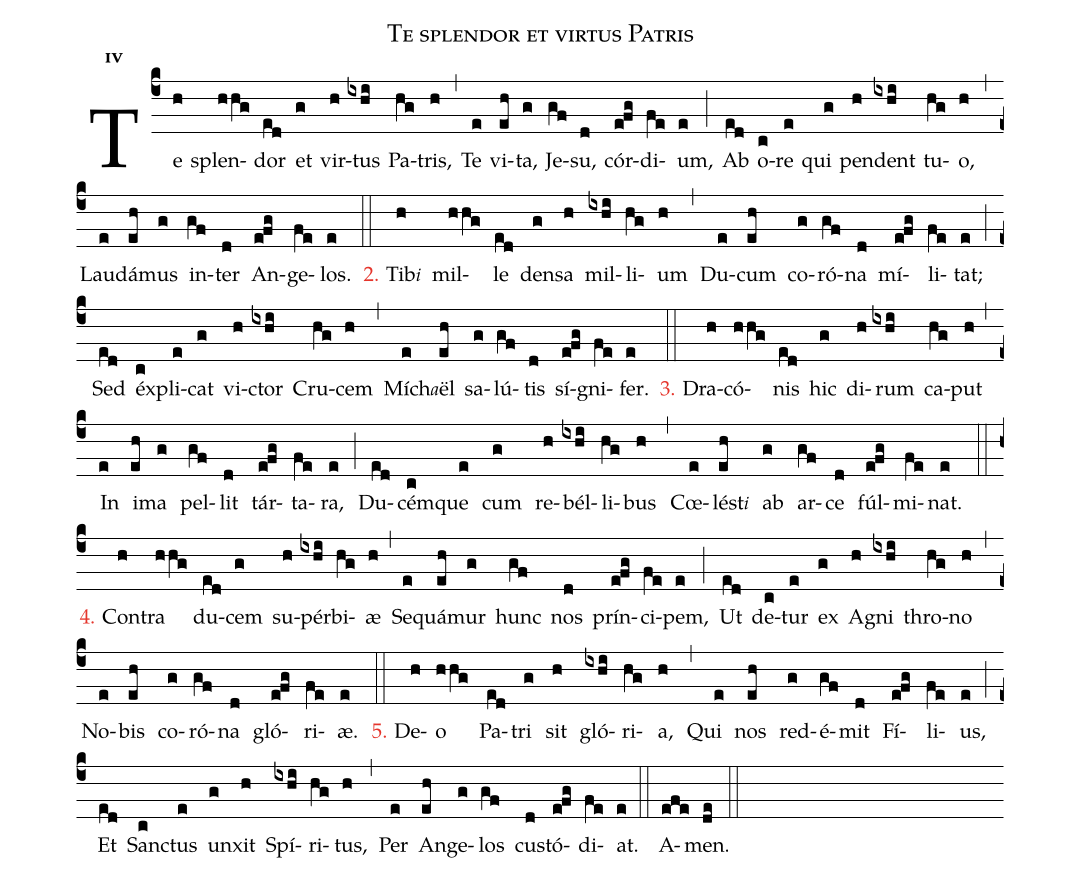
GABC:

name:Te splendor et virtus Patris;
office-part:hy;
mode:4;
%%
initial-style: 1;
name: Te splendor et virtus Patris;
mode: 4;
office-part: Hymnus;
annotation: Hymn.;
annotation: iv;
nabc-lines: 1;
%%
(c4) Te(h) splen(hhg)dor(ed) et(g) vir(h)tus(ixhi) Pa(hg)tris,(h) (,)
Te(e) vi(eh)ta,(g) Je(gf)su,(d) cór(efg)di(fe)um,(e) (;)
Ab(ed) o(c)re(e) qui(g) pen(h)dent(ixhi) tu(hg)o,(h) (,)
Lau(e)dá(eh)mus(g) in(gf)ter(d) An(efg)ge(fe)los.(e) (::)

<c>2.</c> Tib<e>i</e>(h) mil(hhg)le(ed) den(g)sa(h) mil(ixhi)li(hg)um(h) (,)
Du(e)cum(eh) co(g)ró(gf)na(d) mí(efg)li(fe)tat;(e) (;)
Sed(ed) éx(c)pli(e)cat(g) vi(h)ctor(ixhi) Cru(hg)cem(h) (,)
Míc(e)h<e>a</e>ël(eh) sa(g)lú(gf)tis(d) sí(efg)gni(fe)fer.(e) (::)

<c>3.</c> Dra(h)có(hhg)nis(ed) hic(g) di(h)rum(ixhi) ca(hg)put(h) (,)
In(e) i(eh)ma(g) pel(gf)lit(d) tár(efg)ta(fe)ra,(e) (;)
Du(ed)cém(c)que(e) cum(g) re(h)bél(ixhi)li(hg)bus(h) (,)
Cœ(e)lést<e>i</e>(eh) ab(g) ar(gf)ce(d) fúl(efg)mi(fe)nat.(e) (::)

<c>4.</c> Con(h)tra(hhg) du(ed)cem(g) su(h)pér(ixhi)bi(hg)æ(h) (,)
Se(e)quá(eh)mur(g) hunc(gf) nos(d) prín(efg)ci(fe)pem,(e) (;)
Ut(ed) de(c)tur(e) ex(g) A(h)gni(ixhi) thro(hg)no(h) (,)
No(e)bis(eh) co(g)ró(gf)na(d) gló(efg)ri(fe)æ.(e) (::)

<c>5.</c> De(h)o(hhg) Pa(ed)tri(g) sit(h) gló(ixhi)ri(hg)a,(h) (,)
Qui(e) nos(eh) red(g)é(gf)mit(d) Fí(efg)li(fe)us,(e) (;)
Et(ed) Sanc(c)tus(e) un(g)xit(h) Spí(ixhi)ri(hg)tus,(h) (,)
Per(e) An(eh)ge(g)los(gf) cus(d)tó(efg)di(fe)at.(e) (::)

A(efe)men.(de) (::)
